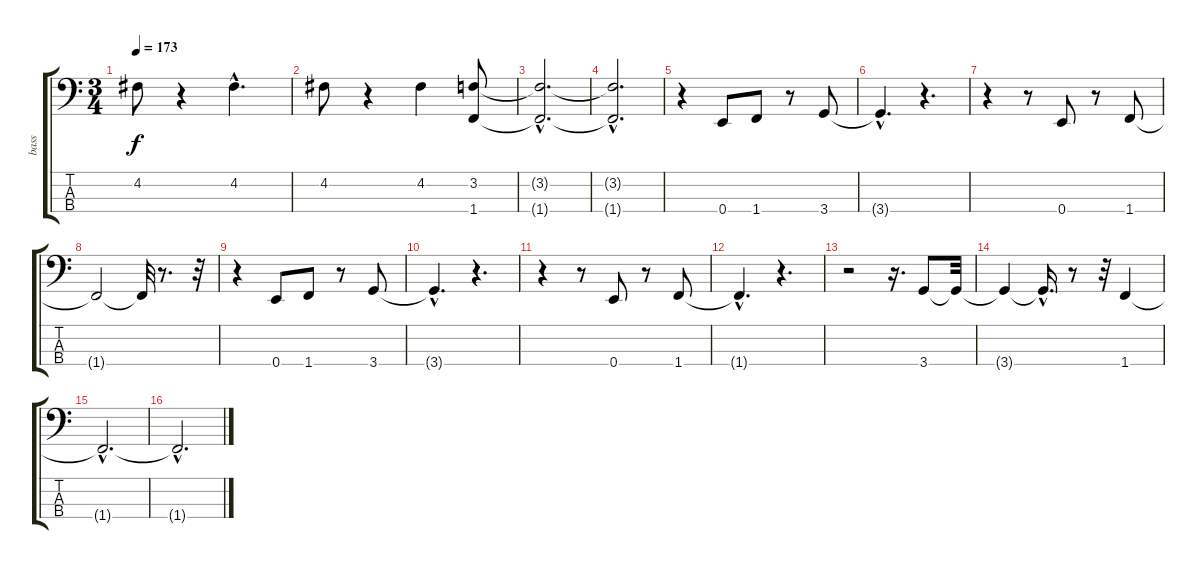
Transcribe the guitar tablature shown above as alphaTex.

\track ("bass" "bass") {instrument fretlessbass}
\staff {score tabs}
\tuning (G2 D2 A1 E1) {hide}
\ts (3 4)
\tempo 173
\clef f4
\ks c
4.2.8{dy f} r.4 4.2{hac}.4{d} |
4.2.8 r.4 4.2.4 (3.2 1.4).8 |
(3.2{hac t} 1.4{hac t}).2{d} |
(3.2{hac t} 1.4{hac t}).2{d} |
r.4 0.4.8 1.4.8 r.8 3.4.8 |
3.4{hac t}.4{d} r.4{d} |
r.4 r.8 0.4.8 r.8 1.4.8 |
1.4{t}.2 1.4{t}.32 r.8{d} r.32 |
r.4 0.4.8 1.4.8 r.8 3.4.8 |
3.4{hac t}.4{d} r.4{d} |
r.4 r.8 0.4.8 r.8 1.4.8 |
1.4{hac t}.4{d} r.4{d} |
r.2 r.16{d} 3.4.8 3.4{t}.32 |
3.4{t}.4 3.4{hac t}.16{d} r.8 r.32 1.4.4 |
1.4{hac t}.2{d} |
1.4{hac t}.2{d}
